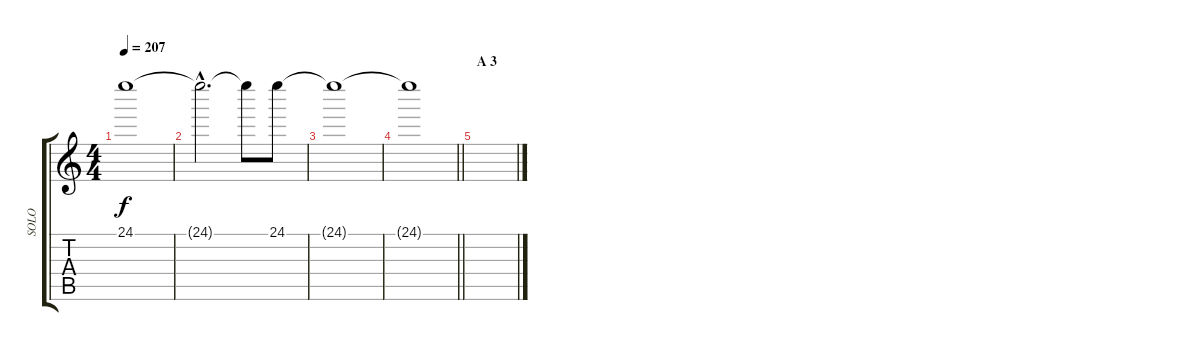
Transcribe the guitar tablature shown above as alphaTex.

\track ("SOLO" "SOLO") {instrument distortionguitar}
\staff {score tabs}
\tuning (E4 B3 G3 D3 A2 E2) {hide}
\ts (4 4)
\tempo 207
\clef g2
\ks c
24.1{t}.1{dy f} |
24.1{hac t}.2{d} 24.1{t}.8 24.1.8 |
24.1{t}.1 |
\barLineRight lightlight
24.1{t}.1 |
\section ("" "A 3")
